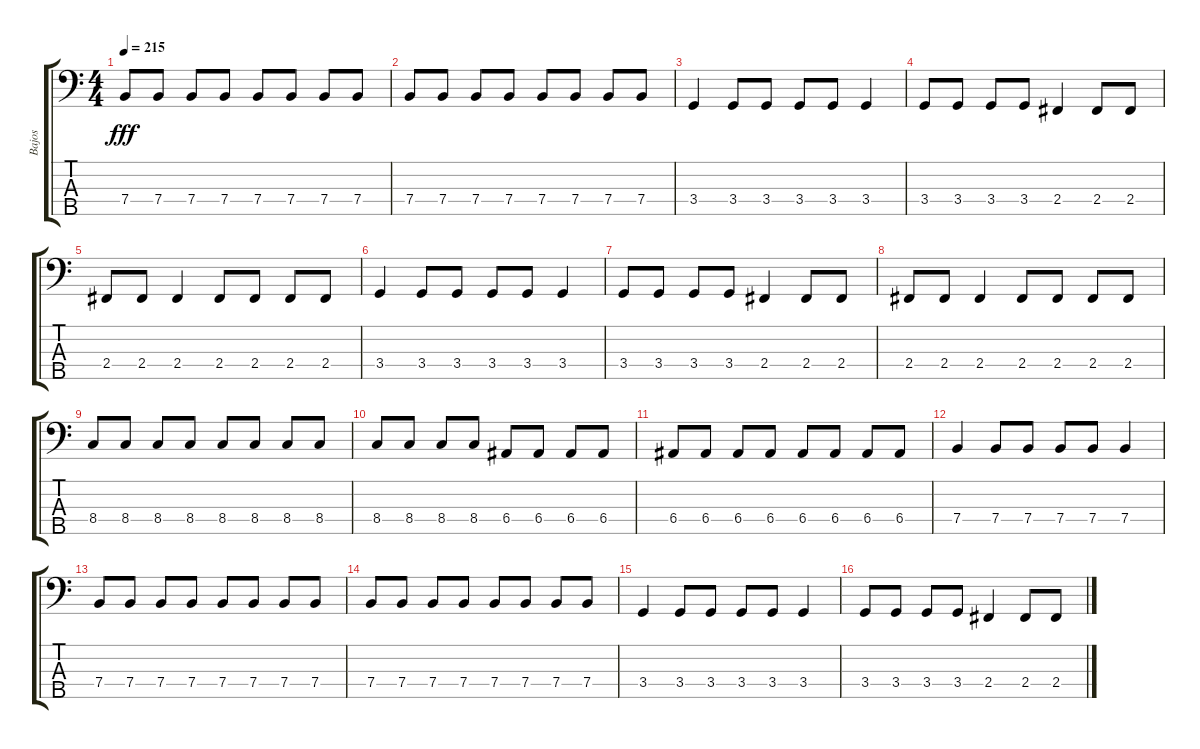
\track ("Bajos" "Bajos") {instrument electricbassfinger}
\staff {score tabs}
\tuning (G2 D2 A1 E1 B0) {hide}
\ts (4 4)
\tempo 215
\clef f4
\ks c
7.4.8{dy fff} 7.4.8 7.4.8 7.4.8 7.4.8 7.4.8 7.4.8 7.4.8 |
7.4.8 7.4.8 7.4.8 7.4.8 7.4.8 7.4.8 7.4.8 7.4.8 |
3.4.4 3.4.8 3.4.8 3.4.8 3.4.8 3.4.4 |
3.4.8 3.4.8 3.4.8 3.4.8 2.4.4 2.4.8 2.4.8 |
2.4.8 2.4.8 2.4.4 2.4.8 2.4.8 2.4.8 2.4.8 |
3.4.4 3.4.8 3.4.8 3.4.8 3.4.8 3.4.4 |
3.4.8 3.4.8 3.4.8 3.4.8 2.4.4 2.4.8 2.4.8 |
2.4.8 2.4.8 2.4.4 2.4.8 2.4.8 2.4.8 2.4.8 |
8.4.8 8.4.8 8.4.8 8.4.8 8.4.8 8.4.8 8.4.8 8.4.8 |
8.4.8 8.4.8 8.4.8 8.4.8 6.4.8 6.4.8 6.4.8 6.4.8 |
6.4.8 6.4.8 6.4.8 6.4.8 6.4.8 6.4.8 6.4.8 6.4.8 |
7.4.4 7.4.8 7.4.8 7.4.8 7.4.8 7.4.4 |
7.4.8 7.4.8 7.4.8 7.4.8 7.4.8 7.4.8 7.4.8 7.4.8 |
7.4.8 7.4.8 7.4.8 7.4.8 7.4.8 7.4.8 7.4.8 7.4.8 |
3.4.4 3.4.8 3.4.8 3.4.8 3.4.8 3.4.4 |
3.4.8 3.4.8 3.4.8 3.4.8 2.4.4 2.4.8 2.4.8
